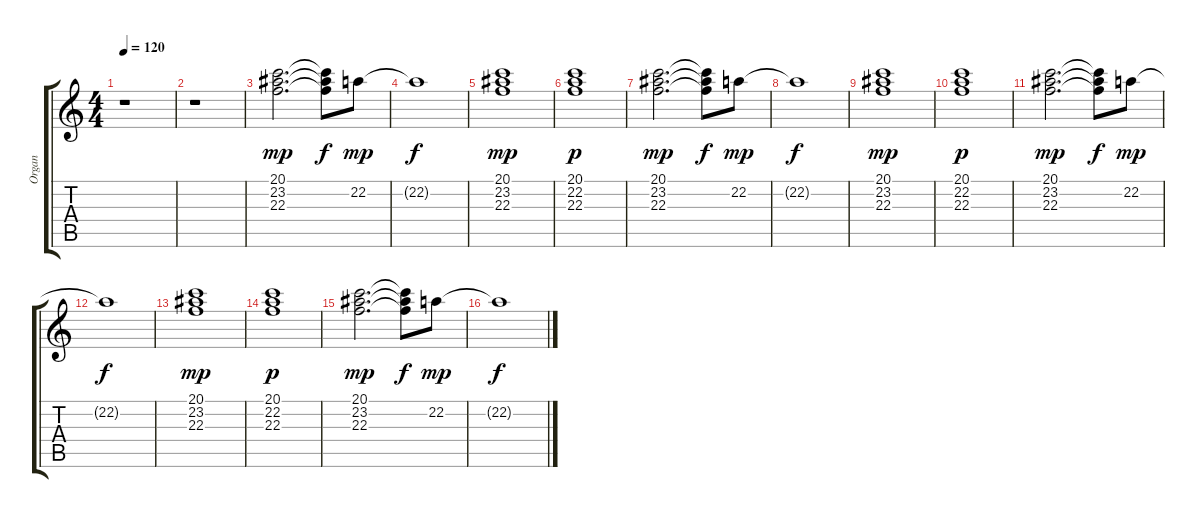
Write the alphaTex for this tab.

\track ("Organ" "Organ") {instrument drawbarorgan}
\staff {score tabs}
\tuning (E4 B3 G3 D3 A2 E2) {hide}
\ts (4 4)
\tempo 120
\clef g2
\ks c
r.1{dy mp} |
r.1 |
(20.1 23.2 22.3).2{d} (20.1{t} 23.2{t} 22.3{t}).8{dy f} 22.2.8{dy mp} |
22.2{t}.1{dy f} |
(20.1 23.2 22.3).1{dy mp} |
(20.1 22.2 22.3).1{dy p} |
(20.1 23.2 22.3).2{d dy mp} (20.1{t} 23.2{t} 22.3{t}).8{dy f} 22.2.8{dy mp} |
22.2{t}.1{dy f} |
(20.1 23.2 22.3).1{dy mp} |
(20.1 22.2 22.3).1{dy p} |
(20.1 23.2 22.3).2{d dy mp} (20.1{t} 23.2{t} 22.3{t}).8{dy f} 22.2.8{dy mp} |
22.2{t}.1{dy f} |
(20.1 23.2 22.3).1{dy mp} |
(20.1 22.2 22.3).1{dy p} |
(20.1 23.2 22.3).2{d dy mp} (20.1{t} 23.2{t} 22.3{t}).8{dy f} 22.2.8{dy mp} |
22.2{t}.1{dy f}
